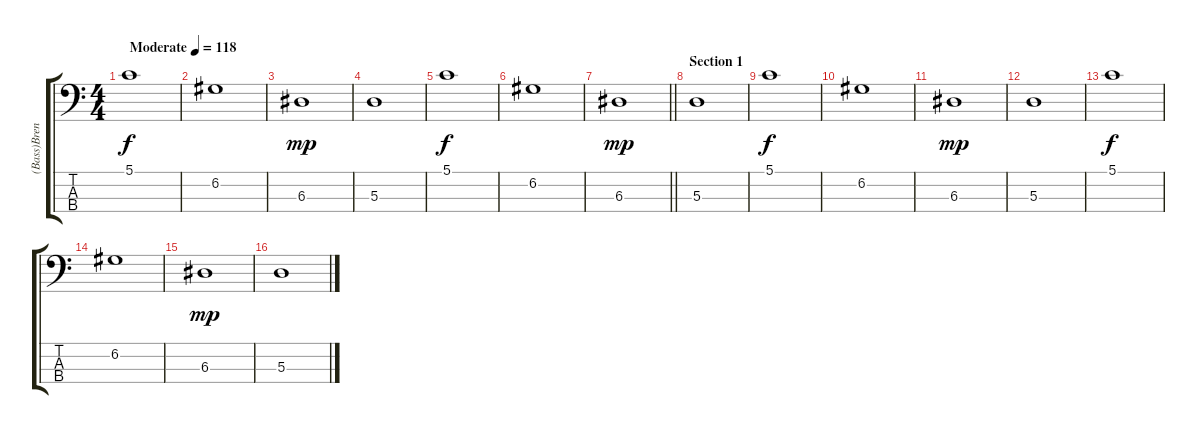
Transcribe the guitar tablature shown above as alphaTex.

\track ("(Bass)Brent Kutzle" "(Bass)Bren") {instrument electricbassfinger}
\staff {score tabs}
\tuning (G2 D2 A1 E1) {hide}
\ts (4 4)
\tempo (118 "Moderate")
\clef f4
\ks c
5.1.1{dy f instrument electricbassfinger} |
6.2.1 |
6.3.1{dy mp} |
5.3.1 |
5.1.1{dy f} |
6.2.1 |
\barLineRight lightlight
6.3.1{dy mp} |
\section ("" "Section 1")
5.3.1 |
5.1.1{dy f} |
6.2.1 |
6.3.1{dy mp} |
5.3.1 |
5.1.1{dy f} |
6.2.1 |
6.3.1{dy mp} |
5.3.1
